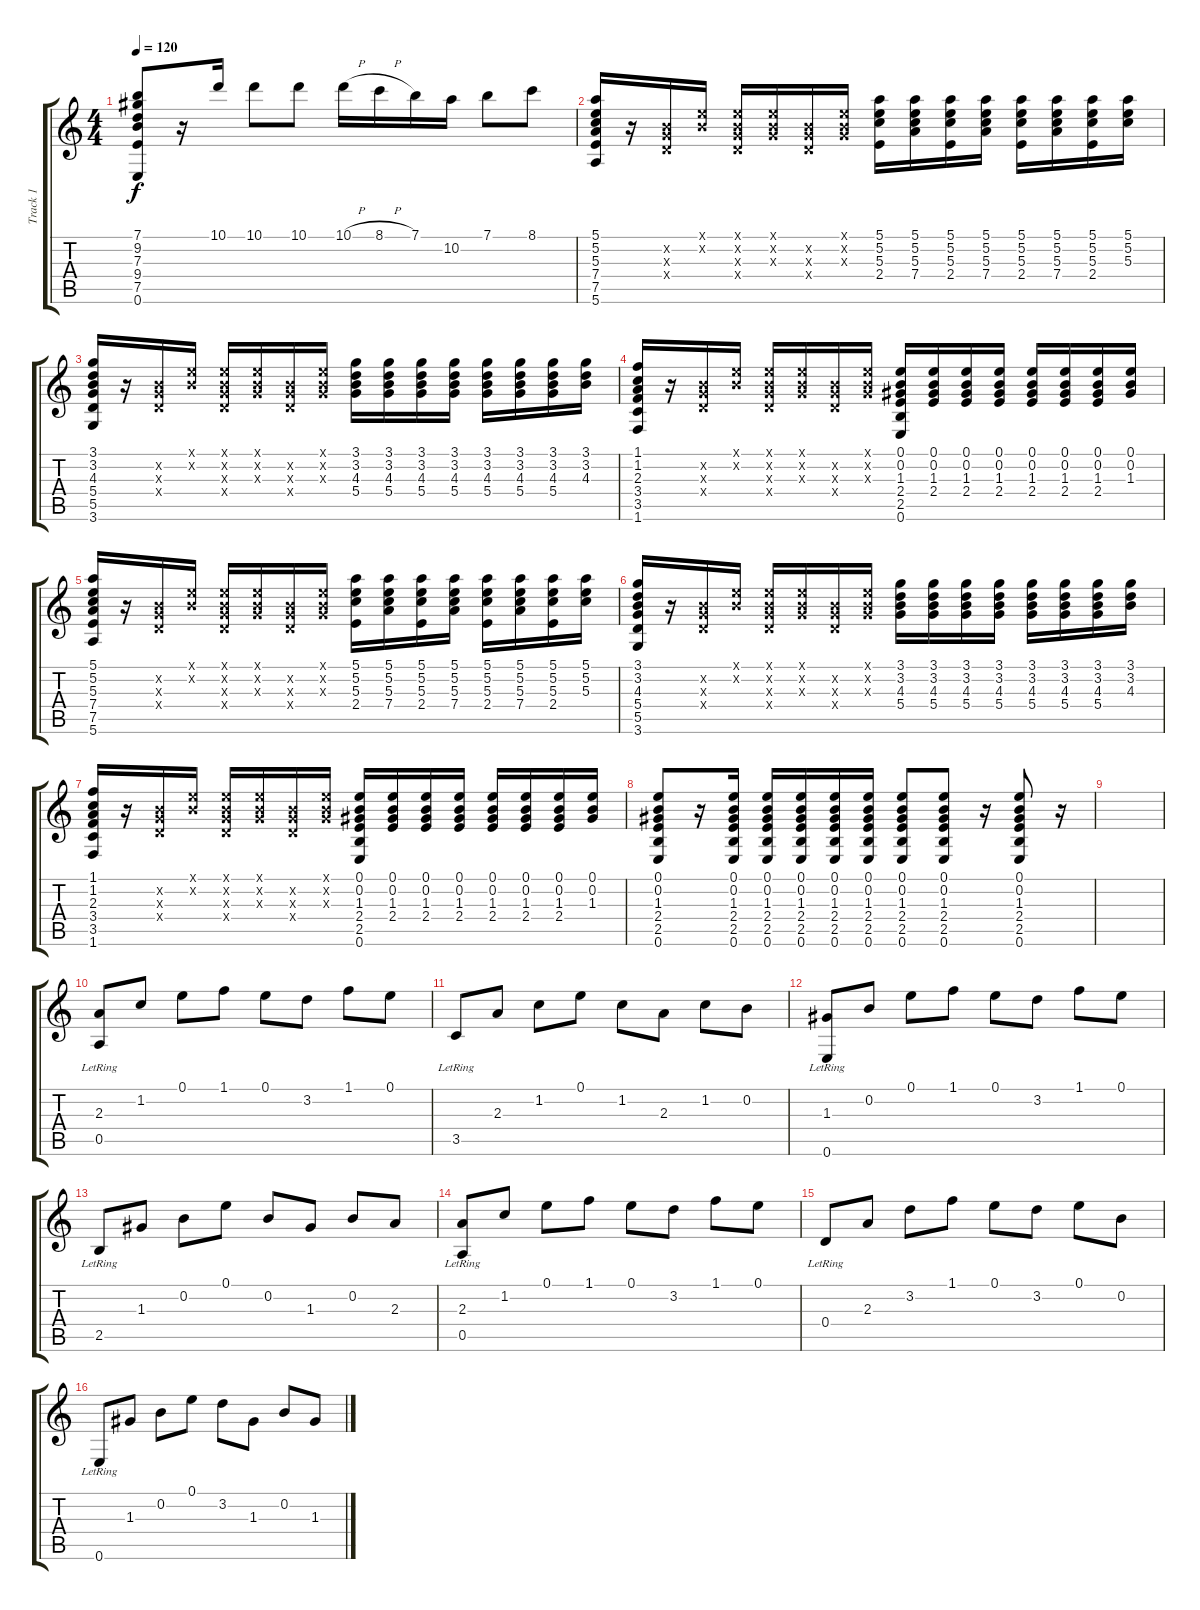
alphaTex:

\track ("Track 1" "Track 1") {instrument acousticguitarsteel}
\staff {score tabs}
\tuning (E4 B3 G3 D3 A2 E2) {hide}
\ts (4 4)
\tempo 120
\clef g2
\ks c
(7.1 9.2 7.3 9.4 7.5 0.6).8{dy f} r.16 10.1.16 10.1.8 10.1.8 10.1{h}.16 8.1{h}.16 7.1.16 10.2.16 7.1.8 8.1.8 |
(5.1 5.2 5.3 7.4 7.5 5.6).16 r.16 (0.2{x} 0.3{x} 0.4{x}).16 (0.1{x} 0.2{x}).16 (0.1{x} 0.2{x} 0.3{x} 0.4{x}).16 (0.1{x} 0.2{x} 0.3{x}).16 (0.2{x} 0.3{x} 0.4{x}).16 (0.1{x} 0.2{x} 0.3{x}).16 (5.1 5.2 5.3 2.4).16 (5.1 5.2 5.3 7.4).16 (5.1 5.2 5.3 2.4).16 (5.1 5.2 5.3 7.4).16 (5.1 5.2 5.3 2.4).16 (5.1 5.2 5.3 7.4).16 (5.1 5.2 5.3 2.4).16 (5.1 5.2 5.3).16 |
(3.1 3.2 4.3 5.4 5.5 3.6).16 r.16 (0.2{x} 0.3{x} 0.4{x}).16 (0.1{x} 0.2{x}).16 (0.1{x} 0.2{x} 0.3{x} 0.4{x}).16 (0.1{x} 0.2{x} 0.3{x}).16 (0.2{x} 0.3{x} 0.4{x}).16 (0.1{x} 0.2{x} 0.3{x}).16 (3.1 3.2 4.3 5.4).16 (3.1 3.2 4.3 5.4).16 (3.1 3.2 4.3 5.4).16 (3.1 3.2 4.3 5.4).16 (3.1 3.2 4.3 5.4).16 (3.1 3.2 4.3 5.4).16 (3.1 3.2 4.3 5.4).16 (3.1 3.2 4.3).16 |
(1.1 1.2 2.3 3.4 3.5 1.6).16 r.16 (0.2{x} 0.3{x} 0.4{x}).16 (0.1{x} 0.2{x}).16 (0.1{x} 0.2{x} 0.3{x} 0.4{x}).16 (0.1{x} 0.2{x} 0.3{x}).16 (0.2{x} 0.3{x} 0.4{x}).16 (0.1{x} 0.2{x} 0.3{x}).16 (0.1 0.2 1.3 2.4 2.5 0.6).16 (0.1 0.2 1.3 2.4).16 (0.1 0.2 1.3 2.4).16 (0.1 0.2 1.3 2.4).16 (0.1 0.2 1.3 2.4).16 (0.1 0.2 1.3 2.4).16 (0.1 0.2 1.3 2.4).16 (0.1 0.2 1.3).16 |
(5.1 5.2 5.3 7.4 7.5 5.6).16 r.16 (0.2{x} 0.3{x} 0.4{x}).16 (0.1{x} 0.2{x}).16 (0.1{x} 0.2{x} 0.3{x} 0.4{x}).16 (0.1{x} 0.2{x} 0.3{x}).16 (0.2{x} 0.3{x} 0.4{x}).16 (0.1{x} 0.2{x} 0.3{x}).16 (5.1 5.2 5.3 2.4).16 (5.1 5.2 5.3 7.4).16 (5.1 5.2 5.3 2.4).16 (5.1 5.2 5.3 7.4).16 (5.1 5.2 5.3 2.4).16 (5.1 5.2 5.3 7.4).16 (5.1 5.2 5.3 2.4).16 (5.1 5.2 5.3).16 |
(3.1 3.2 4.3 5.4 5.5 3.6).16 r.16 (0.2{x} 0.3{x} 0.4{x}).16 (0.1{x} 0.2{x}).16 (0.1{x} 0.2{x} 0.3{x} 0.4{x}).16 (0.1{x} 0.2{x} 0.3{x}).16 (0.2{x} 0.3{x} 0.4{x}).16 (0.1{x} 0.2{x} 0.3{x}).16 (3.1 3.2 4.3 5.4).16 (3.1 3.2 4.3 5.4).16 (3.1 3.2 4.3 5.4).16 (3.1 3.2 4.3 5.4).16 (3.1 3.2 4.3 5.4).16 (3.1 3.2 4.3 5.4).16 (3.1 3.2 4.3 5.4).16 (3.1 3.2 4.3).16 |
(1.1 1.2 2.3 3.4 3.5 1.6).16 r.16 (0.2{x} 0.3{x} 0.4{x}).16 (0.1{x} 0.2{x}).16 (0.1{x} 0.2{x} 0.3{x} 0.4{x}).16 (0.1{x} 0.2{x} 0.3{x}).16 (0.2{x} 0.3{x} 0.4{x}).16 (0.1{x} 0.2{x} 0.3{x}).16 (0.1 0.2 1.3 2.4 2.5 0.6).16 (0.1 0.2 1.3 2.4).16 (0.1 0.2 1.3 2.4).16 (0.1 0.2 1.3 2.4).16 (0.1 0.2 1.3 2.4).16 (0.1 0.2 1.3 2.4).16 (0.1 0.2 1.3 2.4).16 (0.1 0.2 1.3).16 |
(0.1 0.2 1.3 2.4 2.5 0.6).8 r.16 (0.1 0.2 1.3 2.4 2.5 0.6).16 (0.1 0.2 1.3 2.4 2.5 0.6).16 (0.1 0.2 1.3 2.4 2.5 0.6).16 (0.1 0.2 1.3 2.4 2.5 0.6).16 (0.1 0.2 1.3 2.4 2.5 0.6).16 (0.1 0.2 1.3 2.4 2.5 0.6).8 (0.1 0.2 1.3 2.4 2.5 0.6).8 r.16 (0.1 0.2 1.3 2.4 2.5 0.6).8 r.16 |
|
(2.3 0.5{lr}).8 1.2.8 0.1.8 1.1.8 0.1.8 3.2.8 1.1.8 0.1.8 |
3.5{lr}.8 2.3.8 1.2.8 0.1.8 1.2.8 2.3.8 1.2.8 0.2.8 |
(1.3 0.6{lr}).8 0.2.8 0.1.8 1.1.8 0.1.8 3.2.8 1.1.8 0.1.8 |
2.5{lr}.8 1.3.8 0.2.8 0.1.8 0.2.8 1.3.8 0.2.8 2.3.8 |
(2.3 0.5{lr}).8 1.2.8 0.1.8 1.1.8 0.1.8 3.2.8 1.1.8 0.1.8 |
0.4{lr}.8 2.3.8 3.2.8 1.1.8 0.1.8 3.2.8 0.1.8 0.2.8 |
0.6{lr}.8 1.3.8 0.2.8 0.1.8 3.2.8 1.3.8 0.2.8 1.3.8
